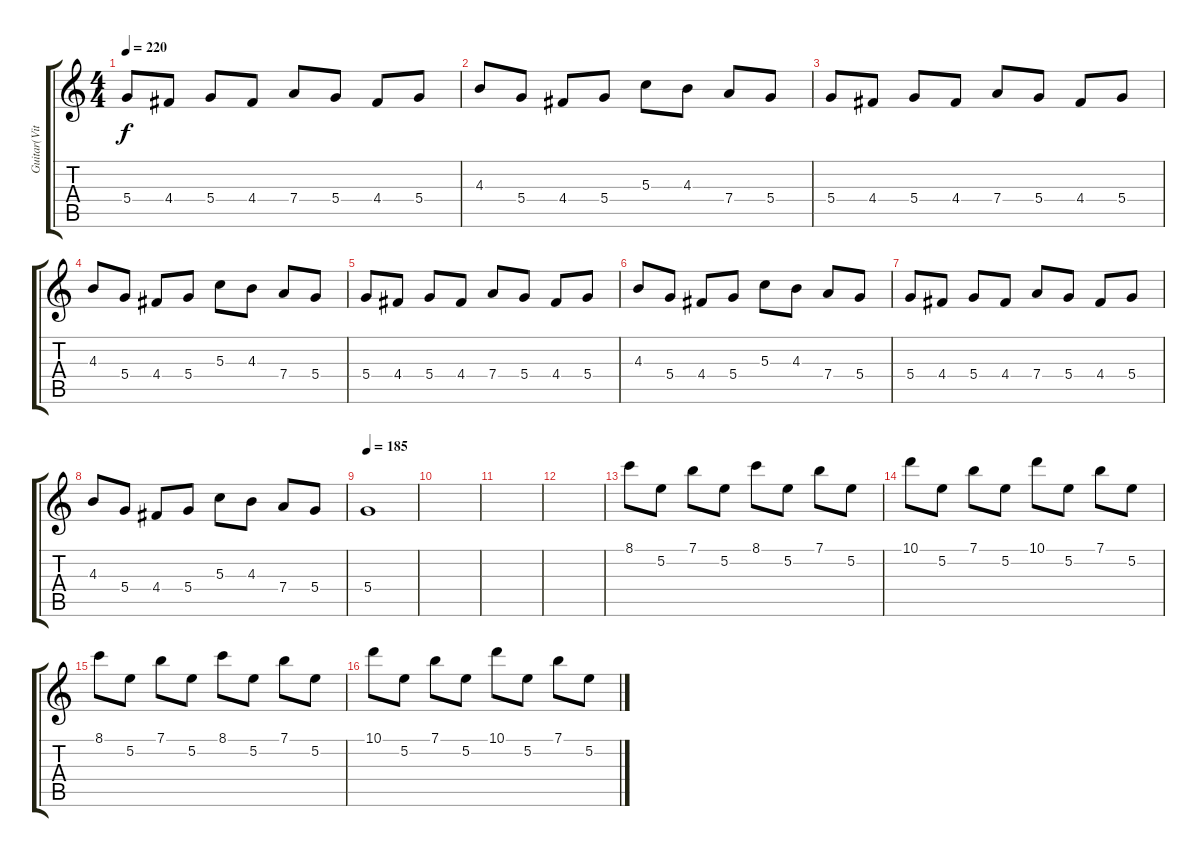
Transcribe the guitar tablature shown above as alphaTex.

\track ("Guitar(Vitek)" "Guitar(Vit") {instrument overdrivenguitar}
\staff {score tabs}
\tuning (E4 B3 G3 D3 A2 E2) {hide}
\ts (4 4)
\tempo 220
\clef g2
\ks c
5.4.8{dy f} 4.4.8 5.4.8 4.4.8 7.4.8 5.4.8 4.4.8 5.4.8 |
4.3.8 5.4.8 4.4.8 5.4.8 5.3.8 4.3.8 7.4.8 5.4.8 |
5.4.8 4.4.8 5.4.8 4.4.8 7.4.8 5.4.8 4.4.8 5.4.8 |
4.3.8 5.4.8 4.4.8 5.4.8 5.3.8 4.3.8 7.4.8 5.4.8 |
5.4.8 4.4.8 5.4.8 4.4.8 7.4.8 5.4.8 4.4.8 5.4.8 |
4.3.8 5.4.8 4.4.8 5.4.8 5.3.8 4.3.8 7.4.8 5.4.8 |
5.4.8 4.4.8 5.4.8 4.4.8 7.4.8 5.4.8 4.4.8 5.4.8 |
4.3.8 5.4.8 4.4.8 5.4.8 5.3.8 4.3.8 7.4.8 5.4.8 |
\tempo 185
5.4.1 |
|
|
|
8.1.8 5.2.8 7.1.8 5.2.8 8.1.8 5.2.8 7.1.8 5.2.8 |
10.1.8 5.2.8 7.1.8 5.2.8 10.1.8 5.2.8 7.1.8 5.2.8 |
8.1.8 5.2.8 7.1.8 5.2.8 8.1.8 5.2.8 7.1.8 5.2.8 |
10.1.8 5.2.8 7.1.8 5.2.8 10.1.8 5.2.8 7.1.8 5.2.8
